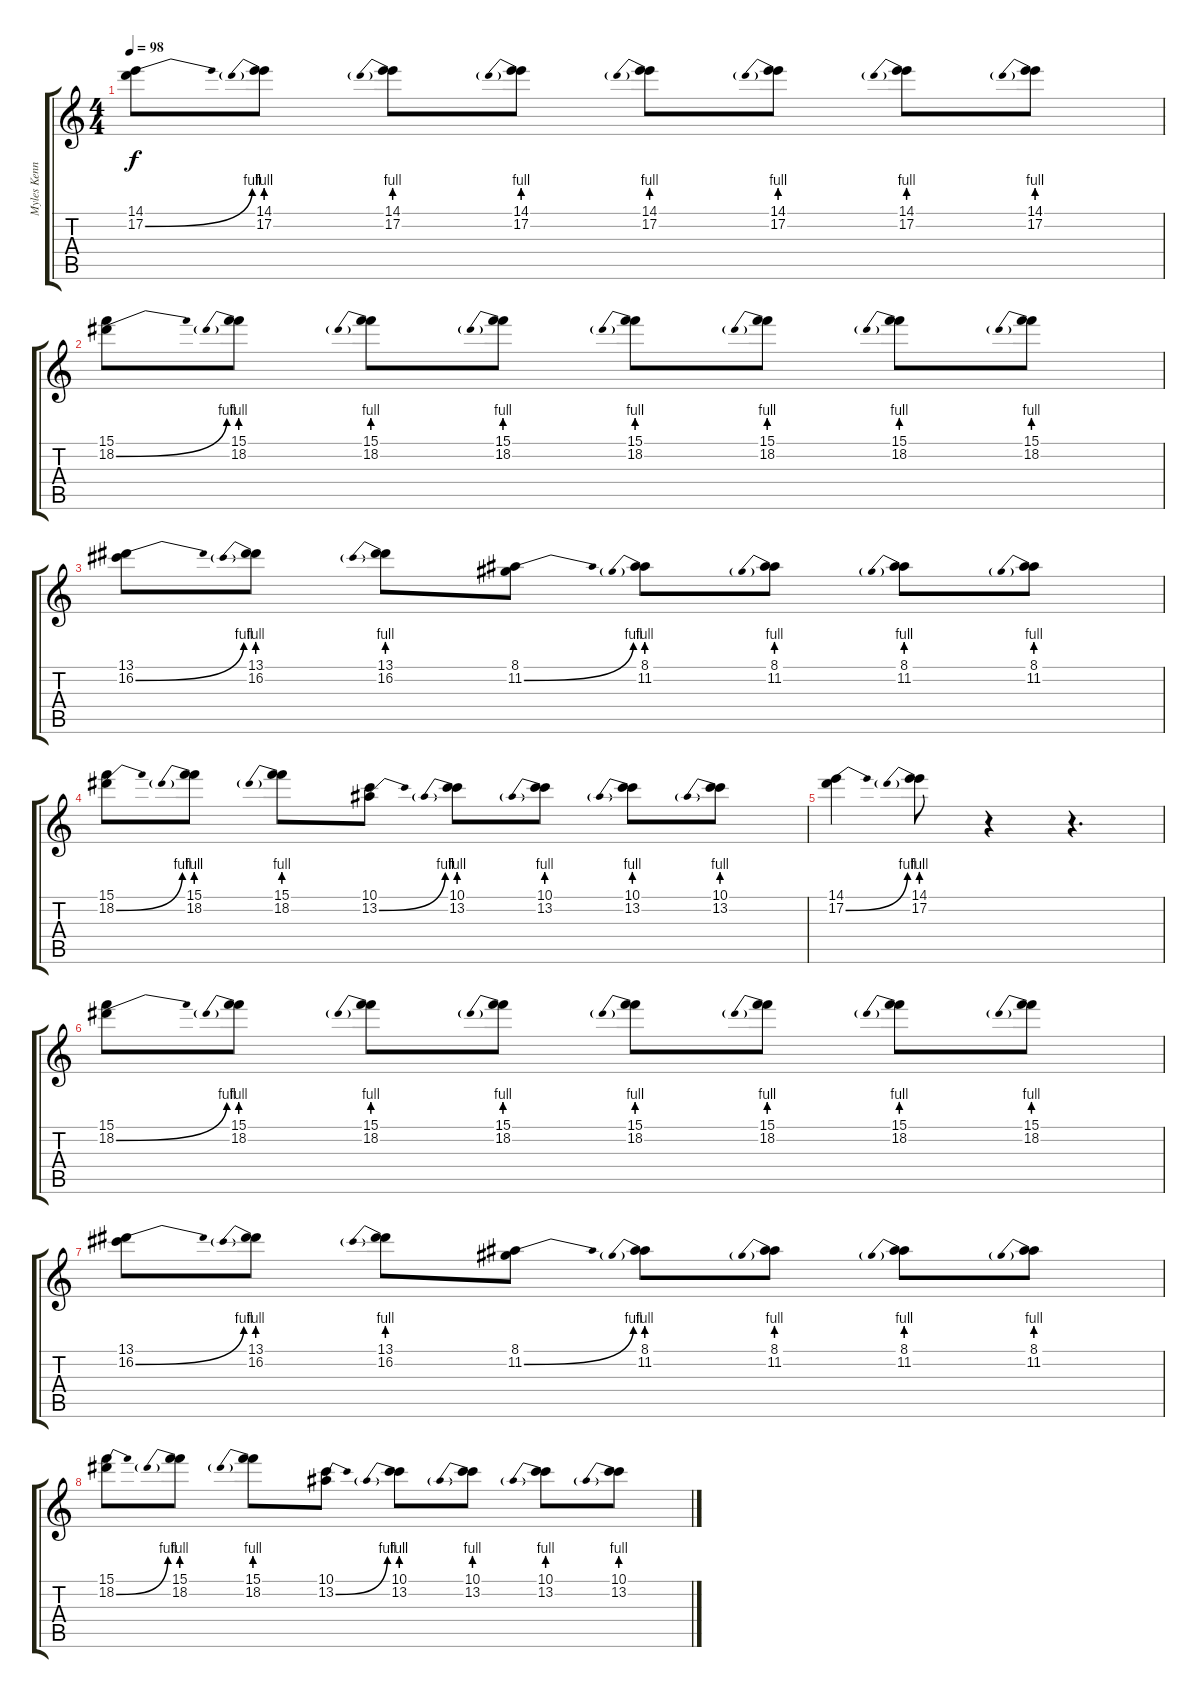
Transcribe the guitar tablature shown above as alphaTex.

\track ("Myles Kennedy" "Myles Kenn") {instrument distortionguitar}
\staff {score tabs}
\tuning (D4 A3 F3 C3 G2 C2) {hide}
\ts (4 4)
\tempo 98
\clef g2
\ks c
(14.1 17.2{be (bend 0 0 60 4)}).8{dy f} (14.1 17.2{be (prebend 0 4 60 4)}).8 (14.1 17.2{be (prebend 0 4 60 4)}).8 (14.1 17.2{be (prebend 0 4 60 4)}).8 (14.1 17.2{be (prebend 0 4 60 4)}).8 (14.1 17.2{be (prebend 0 4 60 4)}).8 (14.1 17.2{be (prebend 0 4 60 4)}).8 (14.1 17.2{be (prebend 0 4 60 4)}).8 |
(15.1 18.2{be (bend 0 0 60 4)}).8 (15.1 18.2{be (prebend 0 4 60 4)}).8 (15.1 18.2{be (prebend 0 4 60 4)}).8 (15.1 18.2{be (prebend 0 4 60 4)}).8 (15.1 18.2{be (prebend 0 4 60 4)}).8 (15.1 18.2{be (prebend 0 4 60 4)}).8 (15.1 18.2{be (prebend 0 4 60 4)}).8 (15.1 18.2{be (prebend 0 4 60 4)}).8 |
(13.1 16.2{be (bend 0 0 60 4)}).8 (13.1 16.2{be (prebend 0 4 60 4)}).8 (13.1 16.2{be (prebend 0 4 60 4)}).8 (8.1 11.2{be (bend 0 0 60 4)}).8 (8.1 11.2{be (prebend 0 4 60 4)}).8 (8.1 11.2{be (prebend 0 4 60 4)}).8 (8.1 11.2{be (prebend 0 4 60 4)}).8 (8.1 11.2{be (prebend 0 4 60 4)}).8 |
(15.1 18.2{be (bend 0 0 60 4)}).8 (15.1 18.2{be (prebend 0 4 60 4)}).8 (15.1 18.2{be (prebend 0 4 60 4)}).8 (10.1 13.2{be (bend 0 0 60 4)}).8 (10.1 13.2{be (prebend 0 4 60 4)}).8 (10.1 13.2{be (prebend 0 4 60 4)}).8 (10.1 13.2{be (prebend 0 4 60 4)}).8 (10.1 13.2{be (prebend 0 4 60 4)}).8 |
(14.1 17.2{be (bend 0 0 60 4)}).4 (14.1 17.2{be (prebend 0 4 60 4)}).8 r.4 r.4{d} |
(15.1 18.2{be (bend 0 0 60 4)}).8 (15.1 18.2{be (prebend 0 4 60 4)}).8 (15.1 18.2{be (prebend 0 4 60 4)}).8 (15.1 18.2{be (prebend 0 4 60 4)}).8 (15.1 18.2{be (prebend 0 4 60 4)}).8 (15.1 18.2{be (prebend 0 4 60 4)}).8 (15.1 18.2{be (prebend 0 4 60 4)}).8 (15.1 18.2{be (prebend 0 4 60 4)}).8 |
(13.1 16.2{be (bend 0 0 60 4)}).8 (13.1 16.2{be (prebend 0 4 60 4)}).8 (13.1 16.2{be (prebend 0 4 60 4)}).8 (8.1 11.2{be (bend 0 0 60 4)}).8 (8.1 11.2{be (prebend 0 4 60 4)}).8 (8.1 11.2{be (prebend 0 4 60 4)}).8 (8.1 11.2{be (prebend 0 4 60 4)}).8 (8.1 11.2{be (prebend 0 4 60 4)}).8 |
(15.1 18.2{be (bend 0 0 60 4)}).8 (15.1 18.2{be (prebend 0 4 60 4)}).8 (15.1 18.2{be (prebend 0 4 60 4)}).8 (10.1 13.2{be (bend 0 0 60 4)}).8 (10.1 13.2{be (prebend 0 4 60 4)}).8 (10.1 13.2{be (prebend 0 4 60 4)}).8 (10.1 13.2{be (prebend 0 4 60 4)}).8 (10.1 13.2{be (prebend 0 4 60 4)}).8
